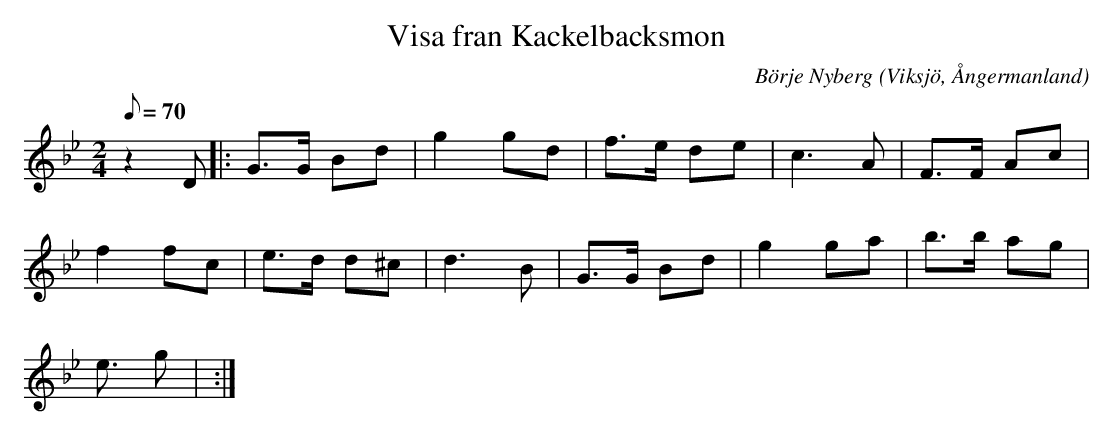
X:1
T:Visa fran Kackelbacksmon
C:Börje Nyberg
O:Viksjö, Ångermanland
M:2/4
L:1/8
Q:70
K:Gm
z2 D|: G>G Bd | g2 gd | f>e de | c2>A2 | F>F Ac |
f2 fc | e>d d^c | d2>B2 | G>G Bd |g2 ga | b>b ag |
e> g2 |  :|
